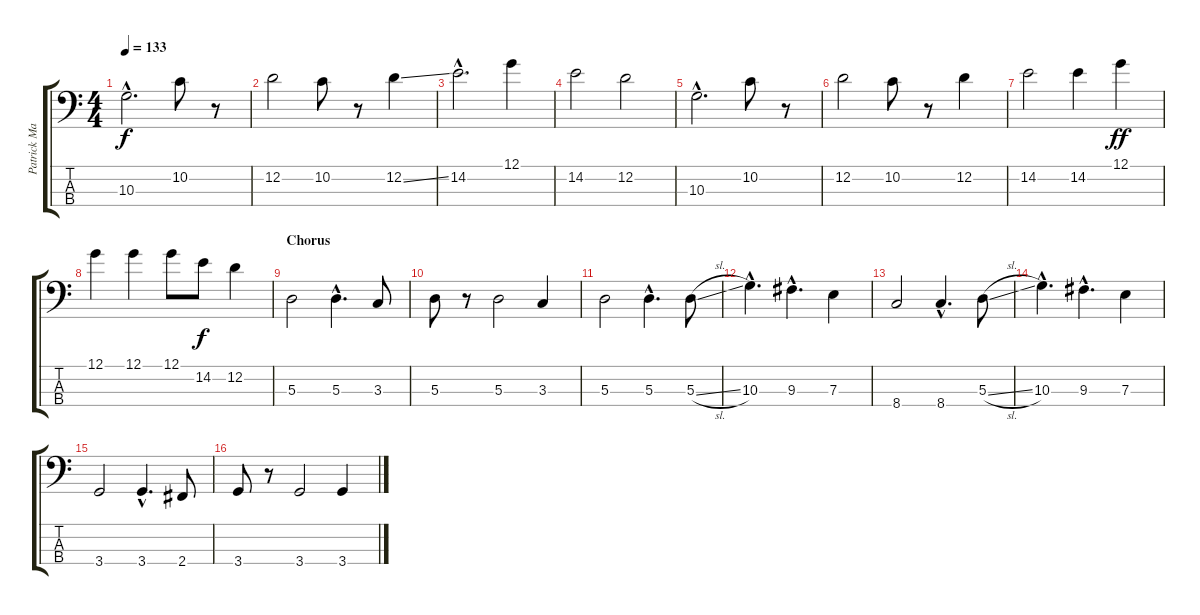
\track ("Patrick Matthews" "Patrick Ma") {instrument electricbassfinger}
\staff {score tabs}
\tuning (G2 D2 A1 E1) {hide}
\ts (4 4)
\tempo 133
\clef f4
\ks c
10.3{hac}.2{d dy f} 10.2.8 r.8 |
12.2.2 10.2.8 r.8 12.2{ss}.4 |
14.2{hac}.2{d} 12.1.4 |
14.2.2 12.2.2 |
10.3{hac}.2{d} 10.2.8 r.8 |
12.2.2 10.2.8 r.8 12.2.4 |
14.2.2 14.2.4 12.1.4{dy ff} |
12.1.4 12.1.4 12.1.8 14.2.8{dy f} 12.2.4 |
\section ("" "Chorus")
5.3.2 5.3{hac}.4{d} 3.3.8 |
5.3.8 r.8 5.3.2 3.3.4 |
5.3.2 5.3{hac}.4{d} 5.3{sl}.8 |
10.3{hac}.4{d} 9.3{hac}.4{d} 7.3.4 |
8.4.2 8.4{hac}.4{d} 5.3{sl}.8 |
10.3{hac}.4{d} 9.3{hac}.4{d} 7.3.4 |
3.4.2 3.4{hac}.4{d} 2.4.8 |
3.4.8 r.8 3.4.2 3.4.4
